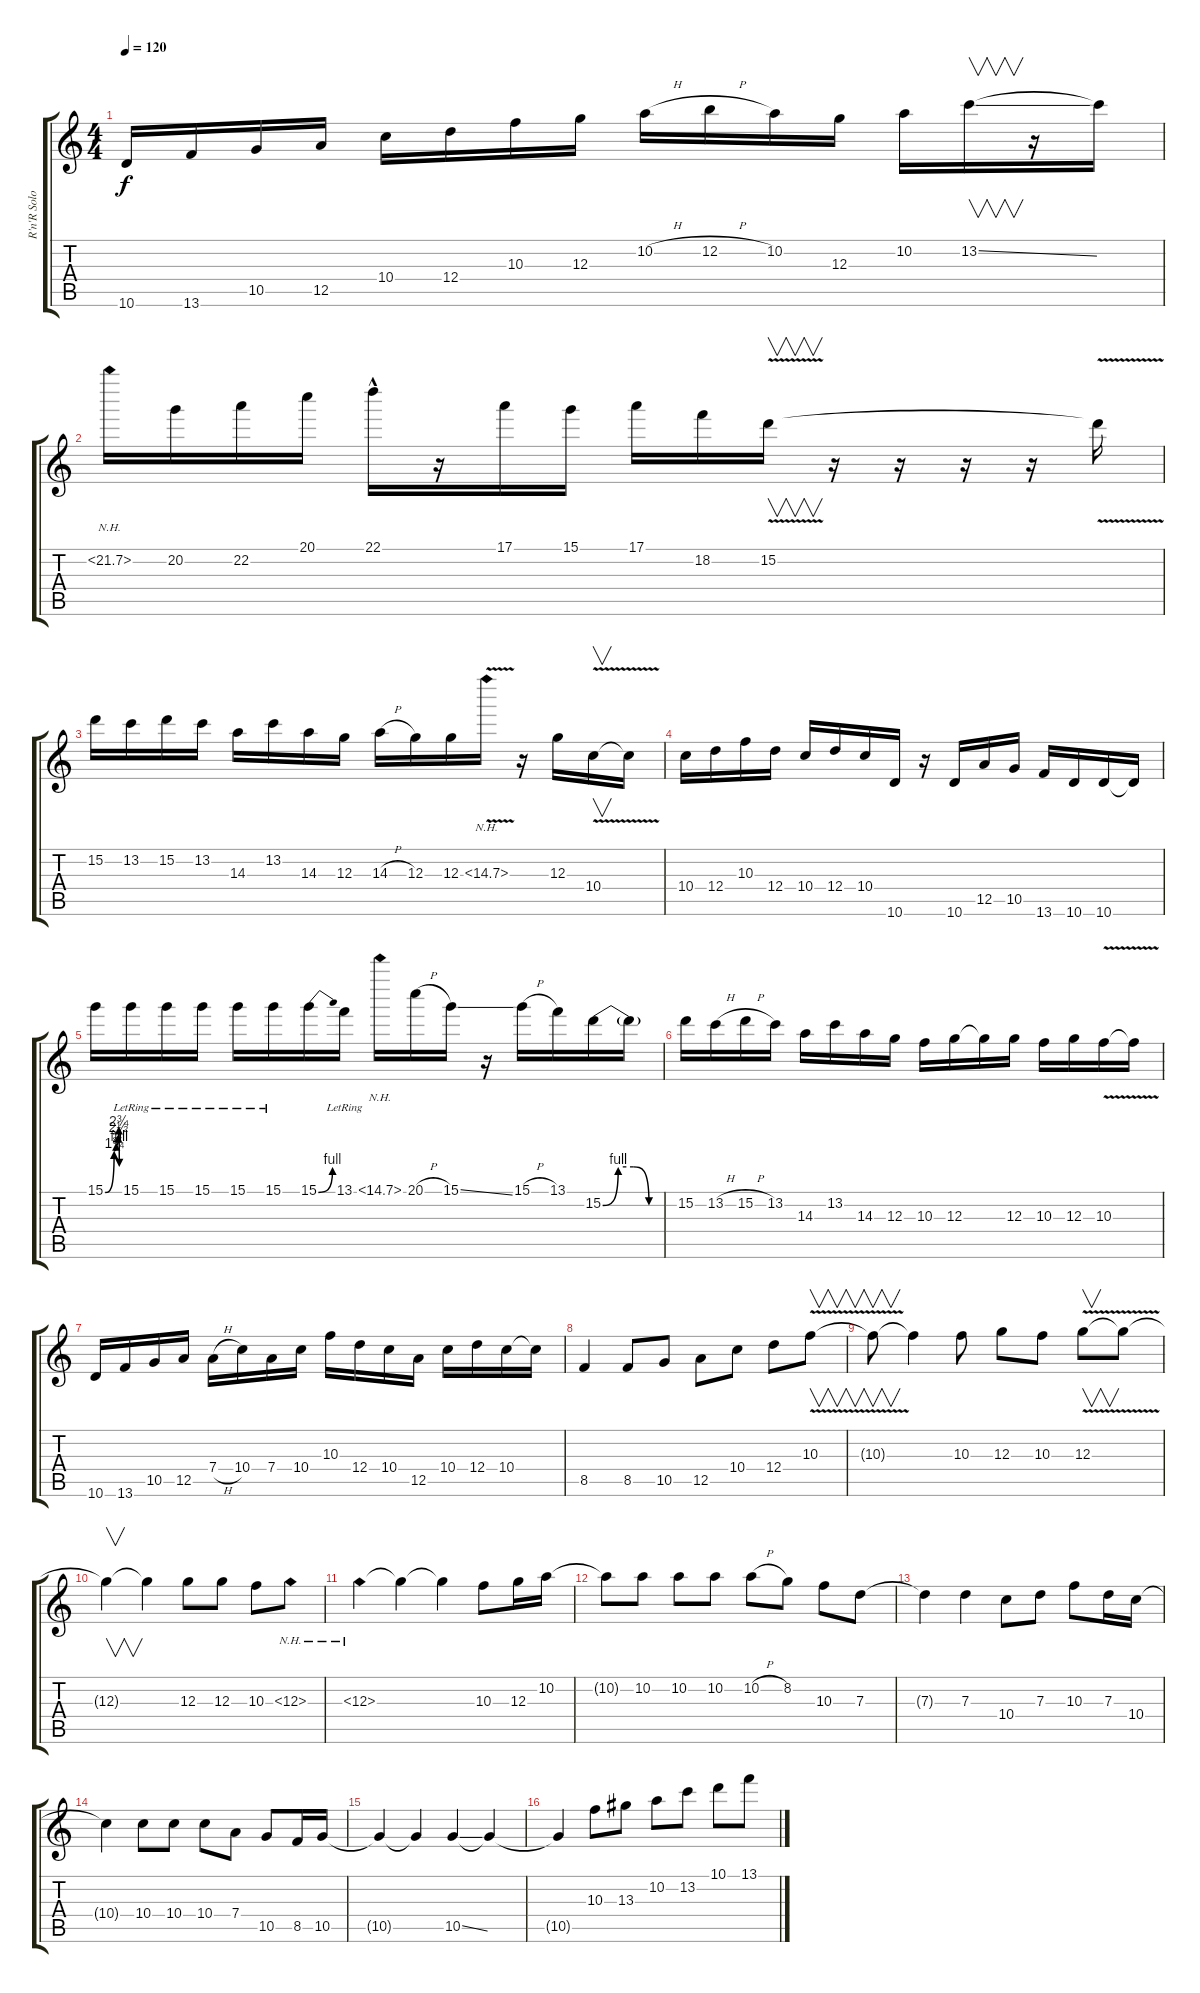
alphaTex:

\track ("R'n'R Solo Guitar " "R'n'R Solo") {instrument overdrivenguitar}
\staff {score tabs}
\tuning (E4 B3 G3 D3 A2 E2) {hide}
\ts (4 4)
\tempo 120
\clef g2
\ks c
10.6.16{dy f} 13.6.16 10.5.16 12.5.16 10.4.16 12.4.16 10.3.16 12.3.16 10.2{h}.16 12.2{h}.16 10.2.16 12.3.16 10.2.16 13.2{ss}.16{v} r.16 13.2{t}.16 |
22.2{nh}.16 20.2.16 22.2.16 20.1.16 22.1{hac}.16 r.16 17.1.16 15.1.16 17.1.16 18.2.16 15.2{v}.16{v} r.16 r.16 r.16 r.16 15.2{t}.16 |
15.2.16 13.2.16 15.2.16 13.2.16 14.3.16 13.2.16 14.3.16 12.3.16 14.3{h}.16 12.3.16 12.3.16 14.3{nh v}.16 r.16 12.3.16 10.4{v}.16{v} 10.4{t}.16 |
10.4.16 12.4.16 10.3.16 12.4.16 10.4.16 12.4.16 10.4.16 10.6.16 r.16 10.6.16 12.5.16 10.5.16 13.6.16 10.6.16 10.6.16 10.6{t}.16 |
15.1{be (custom 0 0 38 7 47 8 56 10 58 11 60 4)}.16 15.1{lr}.16 15.1{lr}.16 15.1{lr}.16 15.1{lr}.16 15.1{lr}.16 15.1{be (bend 0 0 60 4)}.16 13.1{lr}.16 15.1{nh lr}.16 20.1{h}.16 15.1{ss}.16 r.16 15.1{h}.16 13.1.16 15.2{be (custom 0 0 15 4 30 4 45 0 60 0)}.16 15.2{t}.16 |
15.2.16 13.2{h}.16 15.2{h}.16 13.2.16 14.3.16 13.2.16 14.3.16 12.3.16 10.3.16 12.3.16 12.3{t}.16 12.3.16 10.3.16 12.3.16 10.3{v}.16 10.3{t}.16 |
10.6.16 13.6.16 10.5.16 12.5.16 7.4{h}.16 10.4.16 7.4.16 10.4.16 10.3.16 12.4.16 10.4.16 12.5.16 10.4.16 12.4.16 10.4.16 10.4{t}.16 |
8.5.4 8.5.8 10.5.8 12.5.8 10.4.8 12.4.8 10.3{v}.8{v} |
10.3{t}.8{v} 10.3{t}.4 10.3.8 12.3.8 10.3.8 12.3{v}.8{v} 12.3{t}.8 |
12.3{t}.4{v} 12.3{t}.4 12.3.8 12.3.8 10.3.8 12.3{nh}.8 |
12.3{nh}.4 12.3{t}.4 12.3{t}.4 10.3.8 12.3.16 10.2.16 |
10.2{t}.8 10.2.8 10.2.8 10.2.8 10.2{h}.8 8.2.8 10.3.8 7.3.8 |
7.3{t}.4 7.3.4 10.4.8 7.3.8 10.3.8 7.3.16 10.4.16 |
10.4{t}.4 10.4.8 10.4.8 10.4.8 7.4.8 10.5.8 8.5.16 10.5.16 |
10.5{t}.4 10.5{t}.4 10.5{ss}.4 10.5{t}.4 |
10.5{t}.4 10.3.8 13.3.8 10.2.8 13.2.8 10.1.8 13.1.8
